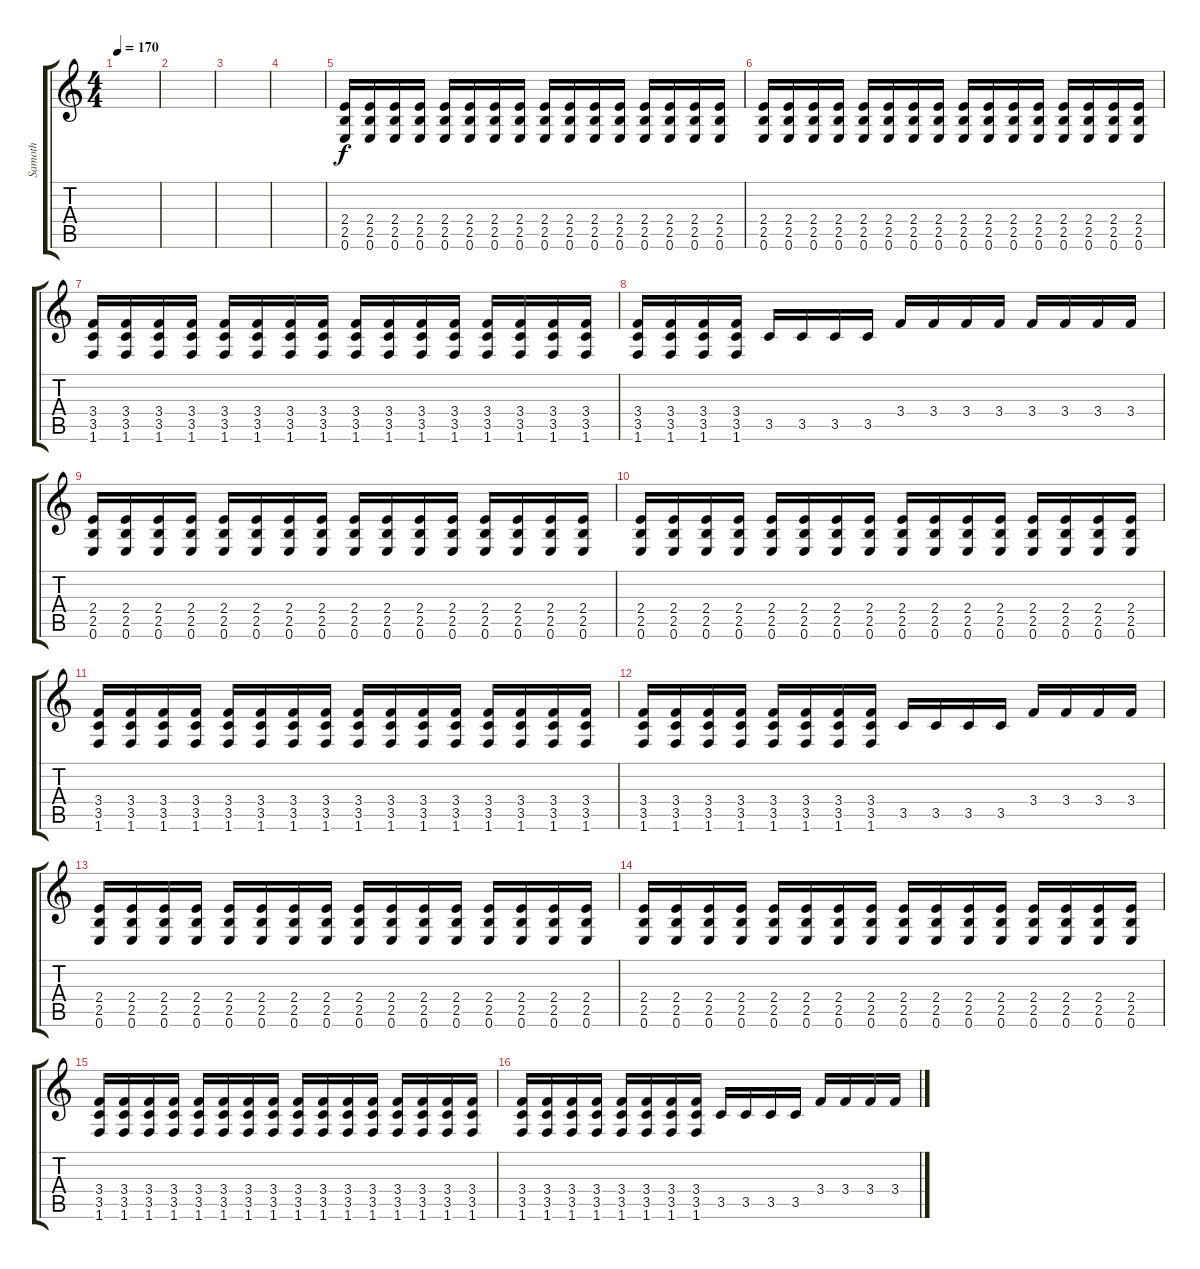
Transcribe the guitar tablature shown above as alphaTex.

\track ("Samoth" "Samoth") {instrument distortionguitar}
\staff {score tabs}
\tuning (E4 B3 G3 D3 A2 E2) {hide}
\ts (4 4)
\tempo 170
\clef g2
\ks c
|
|
|
|
(2.4 2.5 0.6).16 (2.4 2.5 0.6).16 (2.4 2.5 0.6).16 (2.4 2.5 0.6).16 (2.4 2.5 0.6).16 (2.4 2.5 0.6).16 (2.4 2.5 0.6).16 (2.4 2.5 0.6).16 (2.4 2.5 0.6).16 (2.4 2.5 0.6).16 (2.4 2.5 0.6).16 (2.4 2.5 0.6).16 (2.4 2.5 0.6).16 (2.4 2.5 0.6).16 (2.4 2.5 0.6).16 (2.4 2.5 0.6).16 |
(2.4 2.5 0.6).16 (2.4 2.5 0.6).16 (2.4 2.5 0.6).16 (2.4 2.5 0.6).16 (2.4 2.5 0.6).16 (2.4 2.5 0.6).16 (2.4 2.5 0.6).16 (2.4 2.5 0.6).16 (2.4 2.5 0.6).16 (2.4 2.5 0.6).16 (2.4 2.5 0.6).16 (2.4 2.5 0.6).16 (2.4 2.5 0.6).16 (2.4 2.5 0.6).16 (2.4 2.5 0.6).16 (2.4 2.5 0.6).16 |
(3.4 3.5 1.6).16 (3.4 3.5 1.6).16 (3.4 3.5 1.6).16 (3.4 3.5 1.6).16 (3.4 3.5 1.6).16 (3.4 3.5 1.6).16 (3.4 3.5 1.6).16 (3.4 3.5 1.6).16 (3.4 3.5 1.6).16 (3.4 3.5 1.6).16 (3.4 3.5 1.6).16 (3.4 3.5 1.6).16 (3.4 3.5 1.6).16 (3.4 3.5 1.6).16 (3.4 3.5 1.6).16 (3.4 3.5 1.6).16 |
(3.4 3.5 1.6).16 (3.4 3.5 1.6).16 (3.4 3.5 1.6).16 (3.4 3.5 1.6).16 3.5.16 3.5.16 3.5.16 3.5.16 3.4.16 3.4.16 3.4.16 3.4.16 3.4.16 3.4.16 3.4.16 3.4.16 |
(2.4 2.5 0.6).16 (2.4 2.5 0.6).16 (2.4 2.5 0.6).16 (2.4 2.5 0.6).16 (2.4 2.5 0.6).16 (2.4 2.5 0.6).16 (2.4 2.5 0.6).16 (2.4 2.5 0.6).16 (2.4 2.5 0.6).16 (2.4 2.5 0.6).16 (2.4 2.5 0.6).16 (2.4 2.5 0.6).16 (2.4 2.5 0.6).16 (2.4 2.5 0.6).16 (2.4 2.5 0.6).16 (2.4 2.5 0.6).16 |
(2.4 2.5 0.6).16 (2.4 2.5 0.6).16 (2.4 2.5 0.6).16 (2.4 2.5 0.6).16 (2.4 2.5 0.6).16 (2.4 2.5 0.6).16 (2.4 2.5 0.6).16 (2.4 2.5 0.6).16 (2.4 2.5 0.6).16 (2.4 2.5 0.6).16 (2.4 2.5 0.6).16 (2.4 2.5 0.6).16 (2.4 2.5 0.6).16 (2.4 2.5 0.6).16 (2.4 2.5 0.6).16 (2.4 2.5 0.6).16 |
(3.4 3.5 1.6).16 (3.4 3.5 1.6).16 (3.4 3.5 1.6).16 (3.4 3.5 1.6).16 (3.4 3.5 1.6).16 (3.4 3.5 1.6).16 (3.4 3.5 1.6).16 (3.4 3.5 1.6).16 (3.4 3.5 1.6).16 (3.4 3.5 1.6).16 (3.4 3.5 1.6).16 (3.4 3.5 1.6).16 (3.4 3.5 1.6).16 (3.4 3.5 1.6).16 (3.4 3.5 1.6).16 (3.4 3.5 1.6).16 |
(3.4 3.5 1.6).16 (3.4 3.5 1.6).16 (3.4 3.5 1.6).16 (3.4 3.5 1.6).16 (3.4 3.5 1.6).16 (3.4 3.5 1.6).16 (3.4 3.5 1.6).16 (3.4 3.5 1.6).16 3.5.16 3.5.16 3.5.16 3.5.16 3.4.16 3.4.16 3.4.16 3.4.16 |
(2.4 2.5 0.6).16 (2.4 2.5 0.6).16 (2.4 2.5 0.6).16 (2.4 2.5 0.6).16 (2.4 2.5 0.6).16 (2.4 2.5 0.6).16 (2.4 2.5 0.6).16 (2.4 2.5 0.6).16 (2.4 2.5 0.6).16 (2.4 2.5 0.6).16 (2.4 2.5 0.6).16 (2.4 2.5 0.6).16 (2.4 2.5 0.6).16 (2.4 2.5 0.6).16 (2.4 2.5 0.6).16 (2.4 2.5 0.6).16 |
(2.4 2.5 0.6).16 (2.4 2.5 0.6).16 (2.4 2.5 0.6).16 (2.4 2.5 0.6).16 (2.4 2.5 0.6).16 (2.4 2.5 0.6).16 (2.4 2.5 0.6).16 (2.4 2.5 0.6).16 (2.4 2.5 0.6).16 (2.4 2.5 0.6).16 (2.4 2.5 0.6).16 (2.4 2.5 0.6).16 (2.4 2.5 0.6).16 (2.4 2.5 0.6).16 (2.4 2.5 0.6).16 (2.4 2.5 0.6).16 |
(3.4 3.5 1.6).16 (3.4 3.5 1.6).16 (3.4 3.5 1.6).16 (3.4 3.5 1.6).16 (3.4 3.5 1.6).16 (3.4 3.5 1.6).16 (3.4 3.5 1.6).16 (3.4 3.5 1.6).16 (3.4 3.5 1.6).16 (3.4 3.5 1.6).16 (3.4 3.5 1.6).16 (3.4 3.5 1.6).16 (3.4 3.5 1.6).16 (3.4 3.5 1.6).16 (3.4 3.5 1.6).16 (3.4 3.5 1.6).16 |
(3.4 3.5 1.6).16 (3.4 3.5 1.6).16 (3.4 3.5 1.6).16 (3.4 3.5 1.6).16 (3.4 3.5 1.6).16 (3.4 3.5 1.6).16 (3.4 3.5 1.6).16 (3.4 3.5 1.6).16 3.5.16 3.5.16 3.5.16 3.5.16 3.4.16 3.4.16 3.4.16 3.4.16
